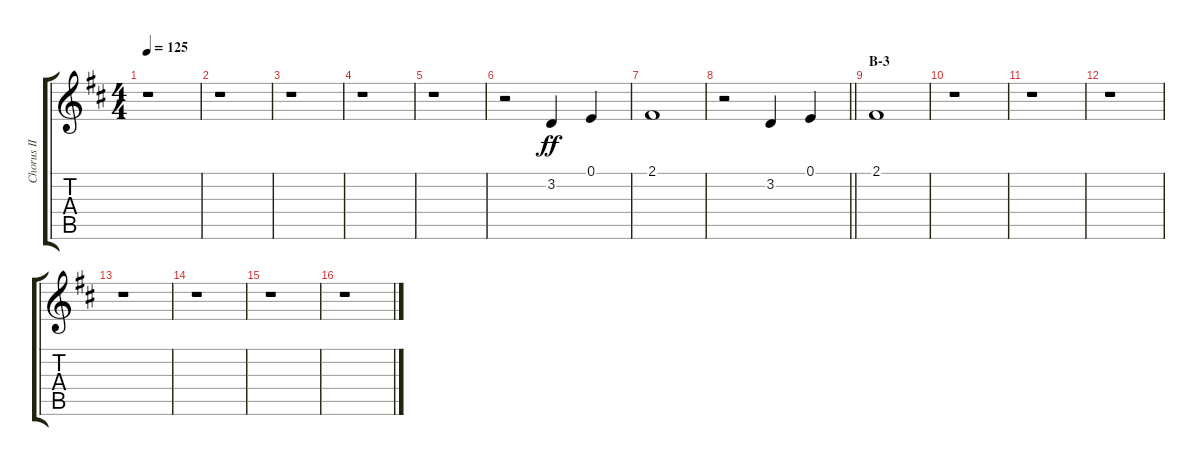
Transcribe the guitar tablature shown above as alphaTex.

\track ("Chorus II" "Chorus II") {instrument voiceoohs}
\staff {score tabs}
\tuning (E4 B3 G3 D3 A2 E2) {hide}
\ts (4 4)
\tempo 125
\clef g2
\ks d
r.1{dy ff} |
r.1 |
r.1 |
r.1 |
r.1 |
r.2 3.2.4 0.1.4 |
2.1.1 |
\barLineRight lightlight
r.2 3.2.4 0.1.4 |
\section ("" "B-3")
2.1.1 |
r.1 |
r.1 |
r.1 |
r.1 |
r.1 |
r.1 |
r.1
